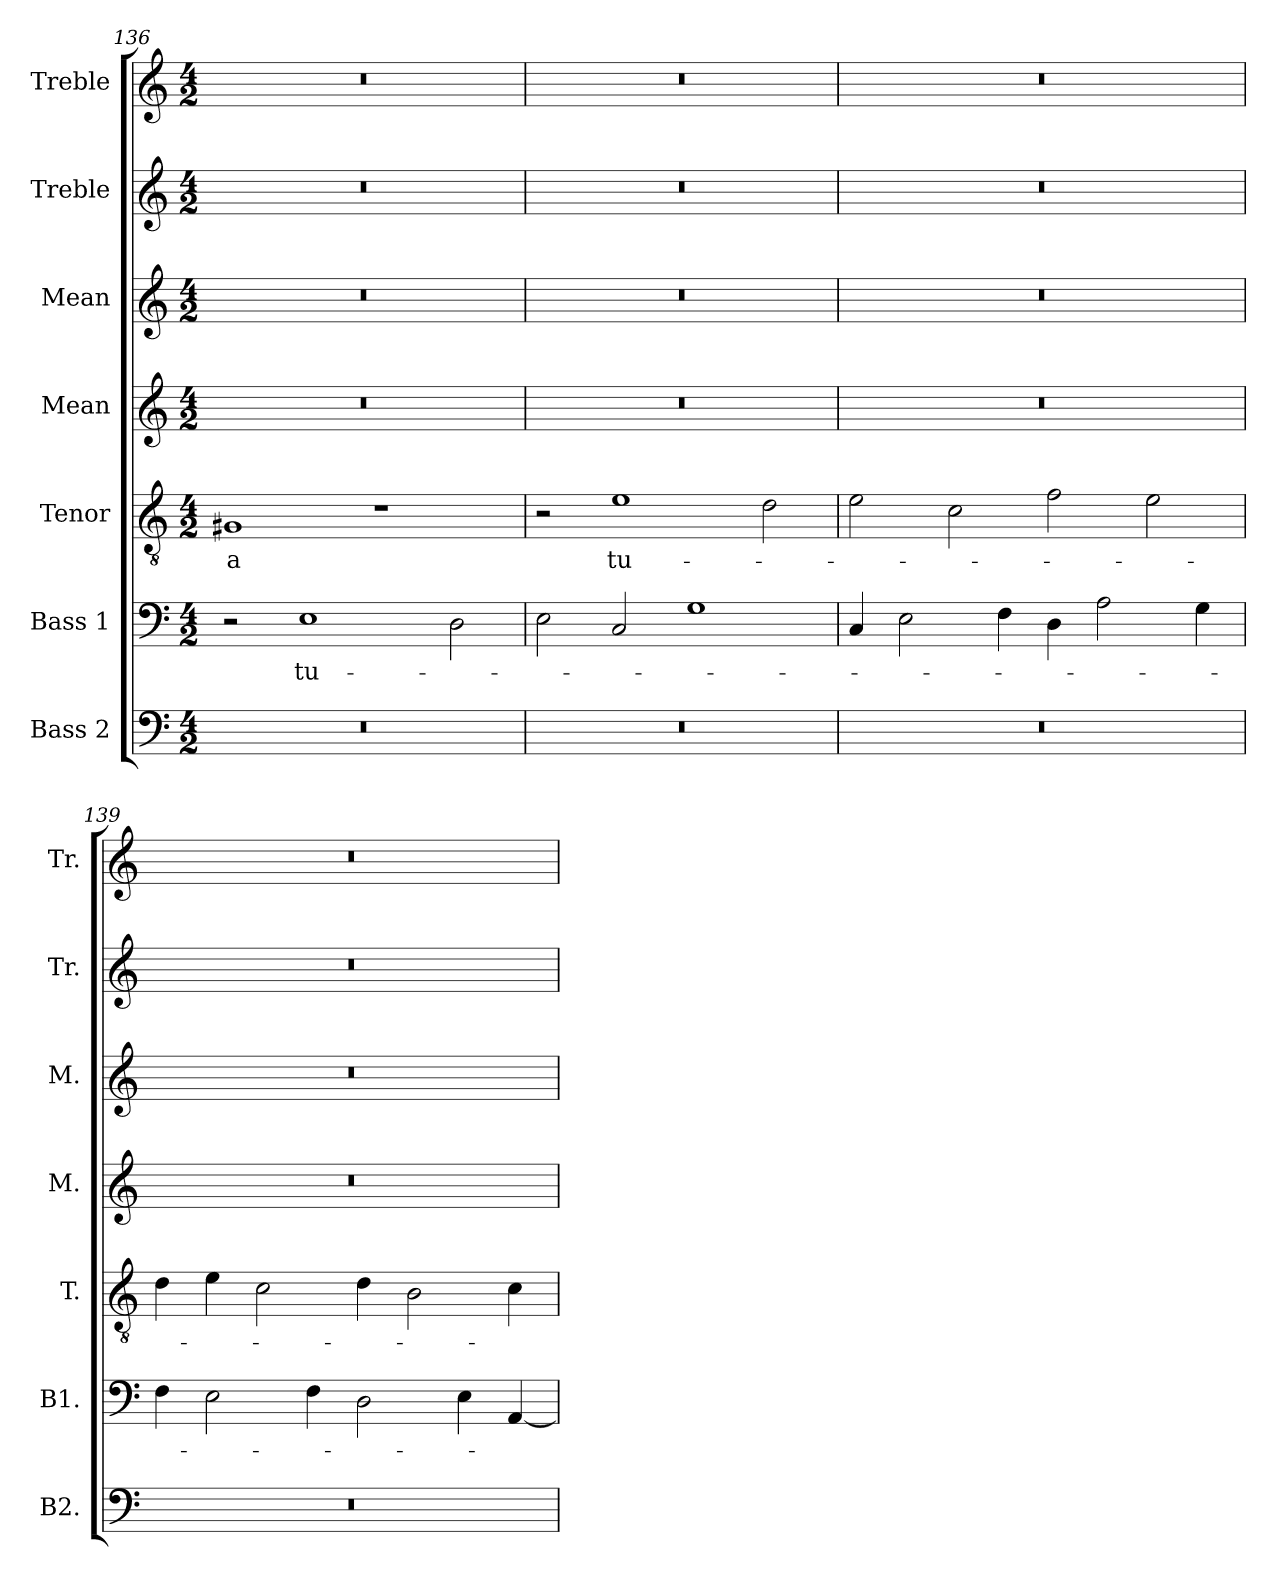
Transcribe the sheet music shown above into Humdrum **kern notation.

**kern	**kern	**text	**kern	**text	**kern	**kern	**kern	**kern
*part7	*part6	*part6	*part5	*part5	*part4	*part3	*part2	*part1
*staff7	*staff6	*staff6	*staff5	*staff5	*staff4	*staff3	*staff2	*staff1
*I"Bass 2	*I"Bass 1	*	*I"Tenor	*	*I"Mean	*I"Mean	*I"Treble	*I"Treble
*I'B2.	*I'B1.	*	*I'T.	*	*I'M.	*I'M.	*I'Tr.	*I'Tr.
*clefF4	*clefF4	*	*clefGv2	*	*clefG2	*clefG2	*clefG2	*clefG2
*	*	*	*ITrd7c12	*	*	*	*	*
*k[]	*k[]	*	*k[]	*	*k[]	*k[]	*k[]	*k[]
*C:	*C:	*	*C:	*	*C:	*C:	*C:	*C:
*M4/2	*M4/2	*	*M4/2	*	*M4/2	*M4/2	*M4/2	*M4/2
=136	=136	=136	=136	=136	=136	=136	=136	=136
!LO:N:vis=1	!	!	!	!	!	!	!	!
!	!	!	!	!LO:LY:b:color=#000000	!LO:N:vis=1	!LO:N:vis=1	!LO:N:vis=1	!LO:N:vis=1
0r	2r	.	1GG#Xi	-a	0r	0r	0r	0r
!	!	!LO:LY:b:color=#000000	!	!	!	!	!	!
.	1Ei	tu-	.	.	.	.	.	.
.	.	.	1r	.	.	.	.	.
.	2Di\	.	.	.	.	.	.	.
=137	=137	=137	=137	=137	=137	=137	=137	=137
!LO:N:vis=1	!	!	!	!	!LO:N:vis=1	!LO:N:vis=1	!LO:N:vis=1	!LO:N:vis=1
0r	2Ei\	.	2r	.	0r	0r	0r	0r
!	!	!	!	!LO:LY:b:color=#000000	!	!	!	!
.	2Ci/	.	1Ei	tu-	.	.	.	.
.	1Gi	.	.	.	.	.	.	.
.	.	.	2Di\	.	.	.	.	.
!!LO:LB:g=z
=138	=138	=138	=138	=138	=138	=138	=138	=138
!LO:N:vis=1	!	!	!	!	!LO:N:vis=1	!LO:N:vis=1	!LO:N:vis=1	!LO:N:vis=1
0r	4Ci/	.	2Ei\	.	0r	0r	0r	0r
.	2Ei\	.	.	.	.	.	.	.
.	.	.	2Ci\	.	.	.	.	.
.	4Fi\	.	.	.	.	.	.	.
.	4Di\	.	2Fi\	.	.	.	.	.
.	2Ai\	.	.	.	.	.	.	.
.	.	.	2Ei\	.	.	.	.	.
.	4Gi\	.	.	.	.	.	.	.
=139	=139	=139	=139	=139	=139	=139	=139	=139
!LO:N:vis=1	!	!	!	!	!LO:N:vis=1	!LO:N:vis=1	!LO:N:vis=1	!LO:N:vis=1
0r	4Fi\	.	4Di\	.	0r	0r	0r	0r
.	2Ei\	.	4Ei\	.	.	.	.	.
.	.	.	2Ci\	.	.	.	.	.
.	4Fi\	.	.	.	.	.	.	.
.	2Di\	.	4Di\	.	.	.	.	.
.	.	.	2BBi\	.	.	.	.	.
.	4Ei\	.	.	.	.	.	.	.
.	[4AAi/	.	4Ci\	.	.	.	.	.
=	=	=	=	=	=	=	=	=
*-	*-	*-	*-	*-	*-	*-	*-	*-
